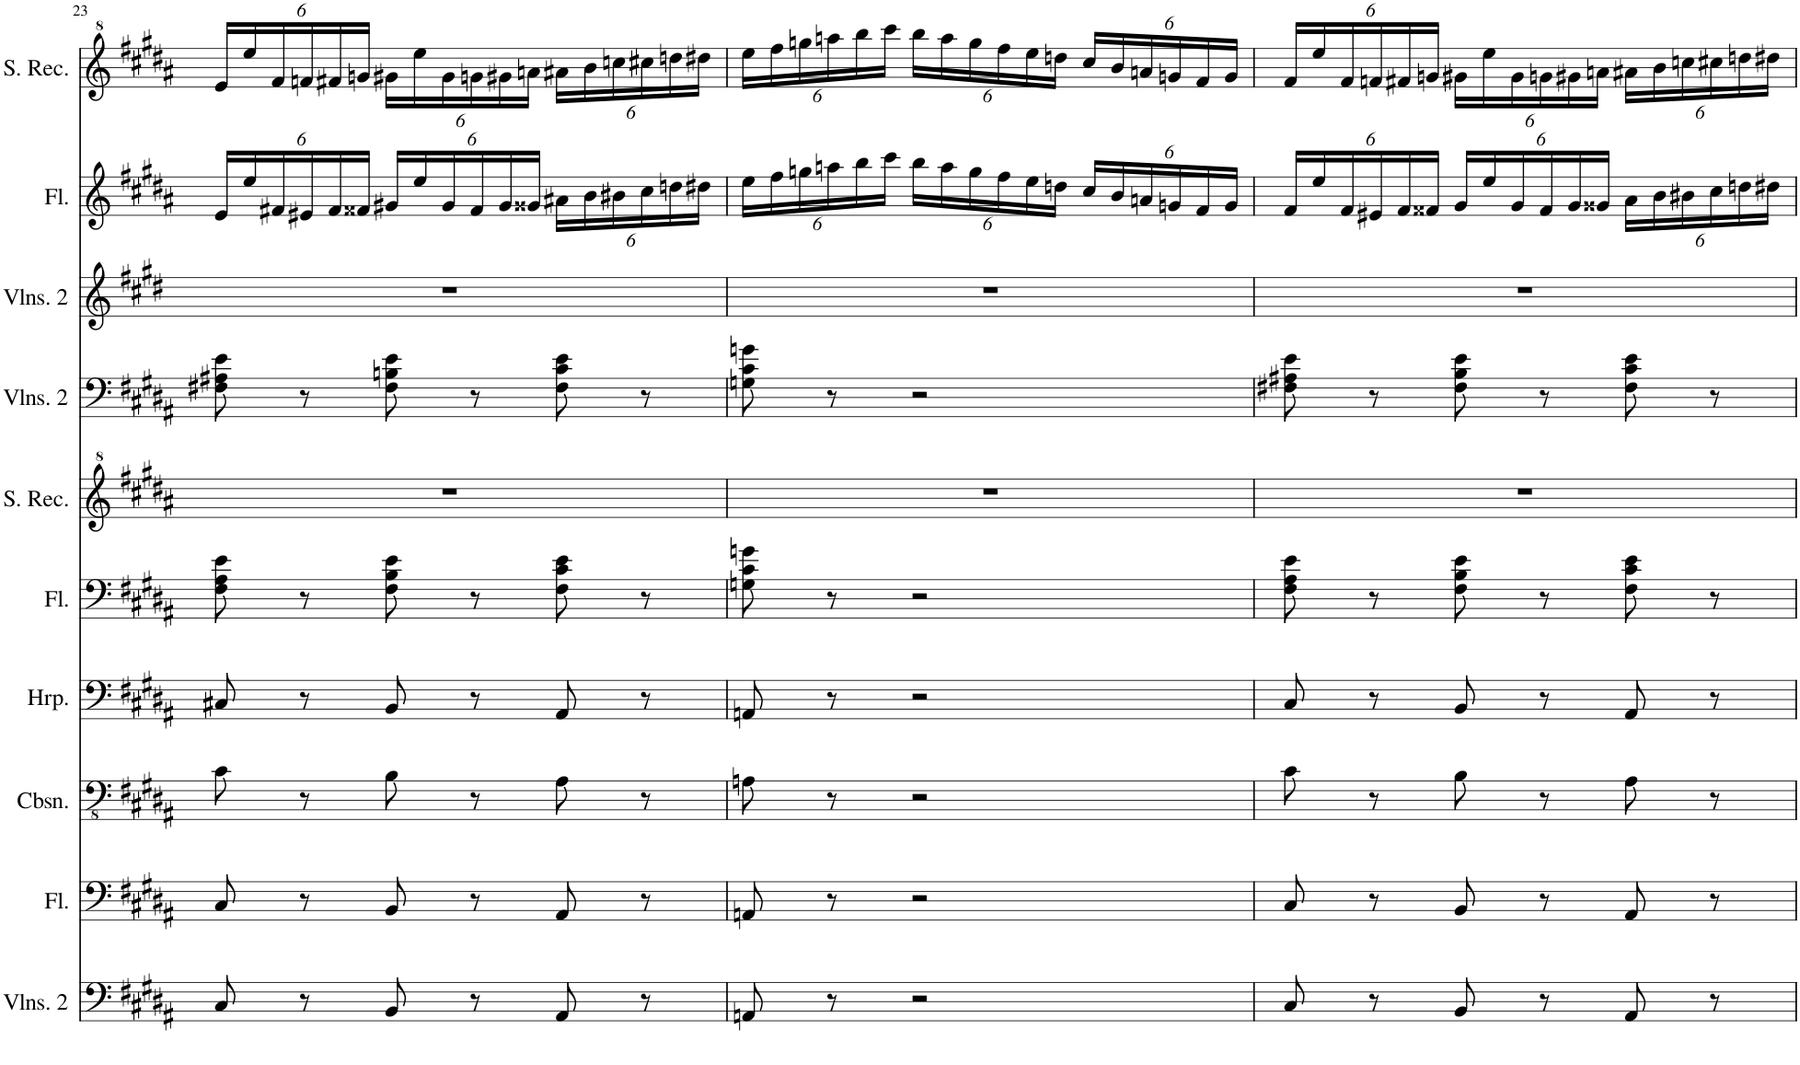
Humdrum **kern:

**kern	**kern	**kern	**kern	**kern	**kern	**kern	**kern	**kern	**kern
*part10	*part9	*part8	*part7	*part6	*part5	*part4	*part3	*part2	*part1
*staff10	*staff9	*staff8	*staff7	*staff6	*staff5	*staff4	*staff3	*staff2	*staff1
*I"Violins 2	*I"Flute	*I"Contrabassoon	*I"Harp	*I"Flute	*I"Soprano Recorder	*I"Violins 2	*I"Violins 2	*I"Flute	*I"Soprano Recorder
*I'Vlns. 2	*I'Fl.	*I'Cbsn.	*I'Hrp.	*I'Fl.	*I'S. Rec.	*I'Vlns. 2	*I'Vlns. 2	*I'Fl.	*I'S. Rec.
!!LO:PB:g=z
*clefF4	*clefF4	*clefFv4	*clefF4	*clefF4	*clefG^2	*clefF4	*clefG2	*clefG2	*clefG^2
*	*	*Trd7c12	*	*	*	*	*	*	*
*k[f#c#g#d#a#]	*k[f#c#g#d#a#]	*k[f#c#g#d#a#]	*k[f#c#g#d#a#]	*k[f#c#g#d#a#]	*k[f#c#g#d#a#]	*k[f#c#g#d#a#]	*k[f#c#g#d#]	*k[f#c#g#d#a#]	*k[f#c#g#d#a#]
*M3/4	*M3/4	*M3/4	*M3/4	*M3/4	*M3/4	*M3/4	*M3/4	*M3/4	*M3/4
*	*	*	*	*	*	*	*	*Xbrackettup	*Xbrackettup
=23	=23	=23	=23	=23	=23	=23	=23	=23	=23
8C#/	8C#/	8C#\	8C#X/	8F#\ 8A#\ 8e\	2.r	8F#X\ 8A#X\ 8e\	2.r	24e/LL	24ee/LL
.	.	.	.	.	.	.	.	24ee/	24eee/
.	.	.	.	.	.	.	.	24f#X/	24ff#/
8r	8r	8r	8r	8r	.	8r	.	24e#X/	24ffn/
.	.	.	.	.	.	.	.	24f#/	24ff#X/
.	.	.	.	.	.	.	.	24f##X/JJ	24ggn/JJ
8BB/	8BB/	8BB\	8BB/	8F#\ 8B\ 8e\	.	8F#\ 8Bn\ 8e\	.	24g#X/LL	24gg#X\LL
.	.	.	.	.	.	.	.	24ee/	24eee\
.	.	.	.	.	.	.	.	24g#/	24gg#\
8r	8r	8r	8r	8r	.	8r	.	24f##/	24ggn\
.	.	.	.	.	.	.	.	24g#/	24gg#X\
.	.	.	.	.	.	.	.	24g##X/JJ	24aan\JJ
8AA#/	8AA#/	8AA#\	8AA#/	8F#\ 8c#\ 8e\	.	8F#\ 8c#\ 8e\	.	24a#X\LL	24aa#X\LL
.	.	.	.	.	.	.	.	24b\	24bb\
.	.	.	.	.	.	.	.	24b#X\	24cccn\
8r	8r	8r	8r	8r	.	8r	.	24cc#\	24ccc#X\
.	.	.	.	.	.	.	.	24ddn\	24dddn\
.	.	.	.	.	.	.	.	24dd#X\JJ	24ddd#X\JJ
=24	=24	=24	=24	=24	=24	=24	=24	=24	=24
8AAn/	8AAn/	8AAn\	8AAn/	8Gn\ 8c#\ 8gn\	2.r	8Gn\ 8c#\ 8gn\	2.r	24ee\LL	24eee\LL
.	.	.	.	.	.	.	.	24ff#\	24fff#\
.	.	.	.	.	.	.	.	24ggn\	24gggn\
8r	8r	8r	8r	8r	.	8r	.	24aan\	24aaan\
.	.	.	.	.	.	.	.	24bb\	24bbb\
.	.	.	.	.	.	.	.	24ccc#\JJ	24cccc#\JJ
2r	2r	2r	2r	2r	.	2r	.	24bb\LL	24bbb\LL
.	.	.	.	.	.	.	.	24aa\	24aaa\
.	.	.	.	.	.	.	.	24gg\	24ggg\
.	.	.	.	.	.	.	.	24ff#\	24fff#\
.	.	.	.	.	.	.	.	24ee\	24eee\
.	.	.	.	.	.	.	.	24ddn\JJ	24dddn\JJ
.	.	.	.	.	.	.	.	24cc#/LL	24ccc#/LL
.	.	.	.	.	.	.	.	24b/	24bb/
.	.	.	.	.	.	.	.	24an/	24aan/
.	.	.	.	.	.	.	.	24gn/	24ggn/
.	.	.	.	.	.	.	.	24f#/	24ff#/
.	.	.	.	.	.	.	.	24g/JJ	24gg/JJ
=25	=25	=25	=25	=25	=25	=25	=25	=25	=25
8C#/	8C#/	8C#\	8C#/	8F#\ 8A#\ 8e\	2.r	8F#X\ 8A#X\ 8e\	2.r	24f#/LL	24ff#/LL
.	.	.	.	.	.	.	.	24ee/	24eee/
.	.	.	.	.	.	.	.	24f#/	24ff#/
8r	8r	8r	8r	8r	.	8r	.	24e#X/	24ffn/
.	.	.	.	.	.	.	.	24f#/	24ff#X/
.	.	.	.	.	.	.	.	24f##X/JJ	24ggn/JJ
8BB/	8BB/	8BB\	8BB/	8F#\ 8B\ 8e\	.	8F#\ 8B\ 8e\	.	24g#/LL	24gg#X\LL
.	.	.	.	.	.	.	.	24ee/	24eee\
.	.	.	.	.	.	.	.	24g#/	24gg#\
8r	8r	8r	8r	8r	.	8r	.	24f##/	24ggn\
.	.	.	.	.	.	.	.	24g#/	24gg#X\
.	.	.	.	.	.	.	.	24g##X/JJ	24aan\JJ
8AA#/	8AA#/	8AA#\	8AA#/	8F#\ 8c#\ 8e\	.	8F#\ 8c#\ 8e\	.	24a#\LL	24aa#X\LL
.	.	.	.	.	.	.	.	24b\	24bb\
.	.	.	.	.	.	.	.	24b#X\	24cccn\
8r	8r	8r	8r	8r	.	8r	.	24cc#\	24ccc#X\
.	.	.	.	.	.	.	.	24ddn\	24dddn\
.	.	.	.	.	.	.	.	24dd#X\JJ	24ddd#X\JJ
=	=	=	=	=	=	=	=	=	=
*-	*-	*-	*-	*-	*-	*-	*-	*-	*-
